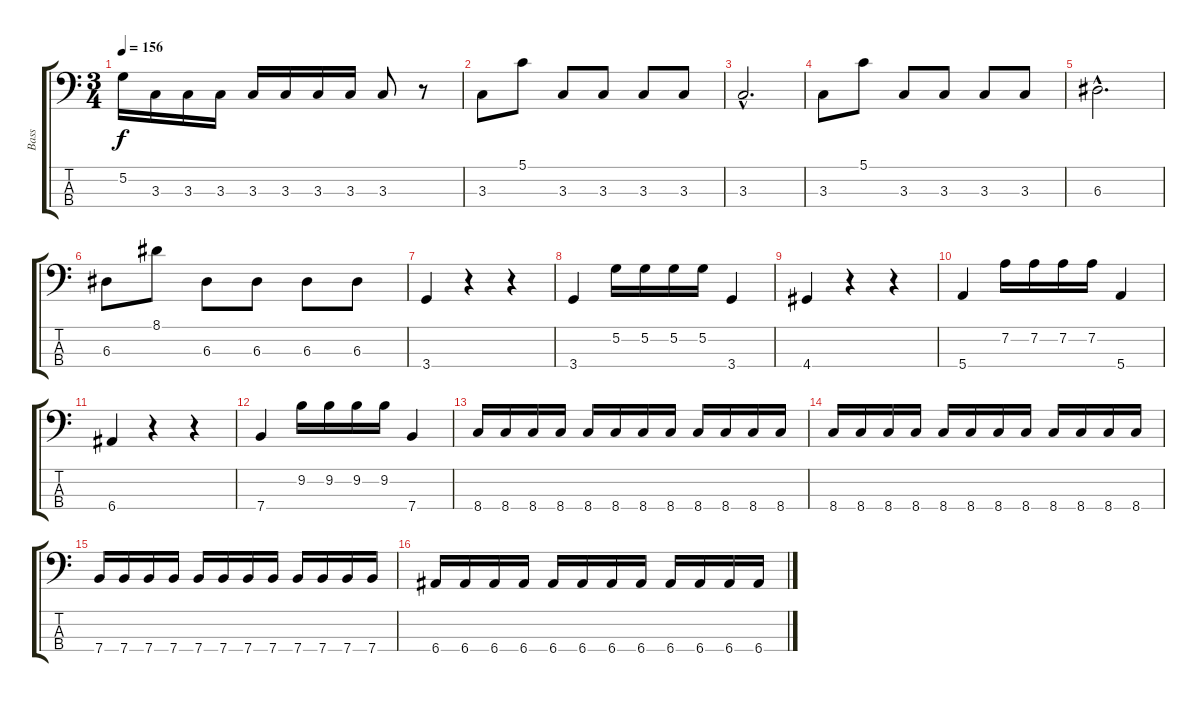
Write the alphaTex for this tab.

\track ("Bass" "Bass") {instrument electricbassfinger}
\staff {score tabs}
\tuning (G2 D2 A1 E1) {hide}
\ts (3 4)
\tempo 156
\clef f4
\ks c
5.2.16{dy f} 3.3.16 3.3.16 3.3.16 3.3.16 3.3.16 3.3.16 3.3.16 3.3.8 r.8 |
3.3.8 5.1.8 3.3.8 3.3.8 3.3.8 3.3.8 |
3.3{hac}.2{d} |
3.3.8 5.1.8 3.3.8 3.3.8 3.3.8 3.3.8 |
6.3{hac}.2{d} |
6.3.8 8.1.8 6.3.8 6.3.8 6.3.8 6.3.8 |
3.4.4 r.4 r.4 |
3.4.4 5.2.16 5.2.16 5.2.16 5.2.16 3.4.4 |
4.4.4 r.4 r.4 |
5.4.4 7.2.16 7.2.16 7.2.16 7.2.16 5.4.4 |
6.4.4 r.4 r.4 |
7.4.4 9.2.16 9.2.16 9.2.16 9.2.16 7.4.4 |
8.4.16 8.4.16 8.4.16 8.4.16 8.4.16 8.4.16 8.4.16 8.4.16 8.4.16 8.4.16 8.4.16 8.4.16 |
8.4.16 8.4.16 8.4.16 8.4.16 8.4.16 8.4.16 8.4.16 8.4.16 8.4.16 8.4.16 8.4.16 8.4.16 |
7.4.16 7.4.16 7.4.16 7.4.16 7.4.16 7.4.16 7.4.16 7.4.16 7.4.16 7.4.16 7.4.16 7.4.16 |
6.4.16 6.4.16 6.4.16 6.4.16 6.4.16 6.4.16 6.4.16 6.4.16 6.4.16 6.4.16 6.4.16 6.4.16
